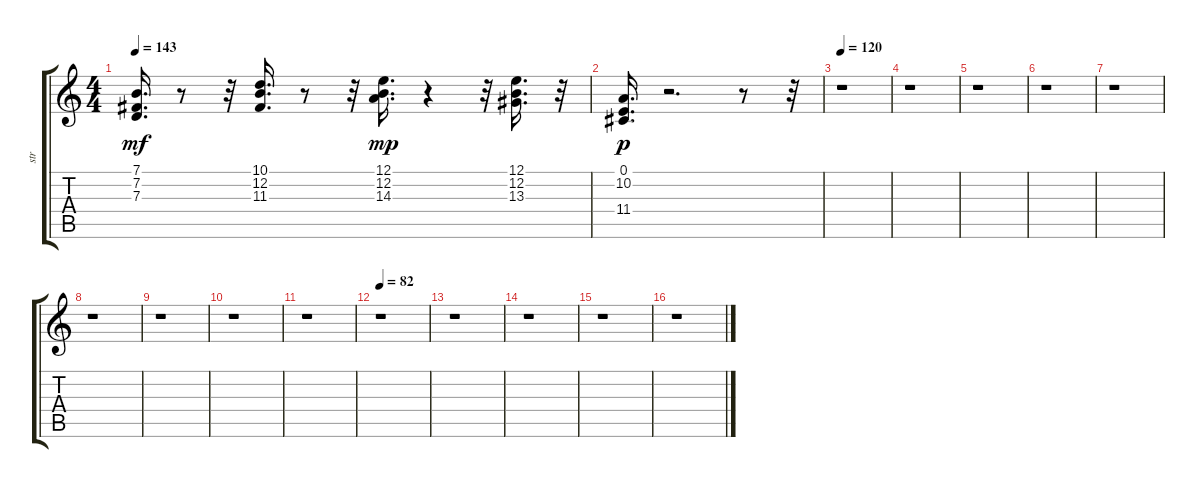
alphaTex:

\track ("str" "str") {instrument stringensemble1}
\staff {score tabs}
\tuning (E4 B3 G3 D3 A2 E2) {hide}
\ts (4 4)
\tempo 143
\clef g2
\ks c
(7.1 7.2 7.3).16{d dy mf} r.8 r.32 (10.1 12.2 11.3).16{d} r.8 r.32 (12.1 12.2 14.3).16{d dy mp} r.4 r.32 (12.1 12.2 13.3).16{d} r.32 |
(0.1 10.2 11.4).16{d dy p} r.2{d} r.8 r.32 |
\tempo 120
r.1 |
r.1 |
r.1 |
r.1 |
r.1 |
r.1 |
r.1 |
r.1 |
r.1 |
\tempo 82
r.1 |
r.1 |
r.1 |
r.1 |
r.1
